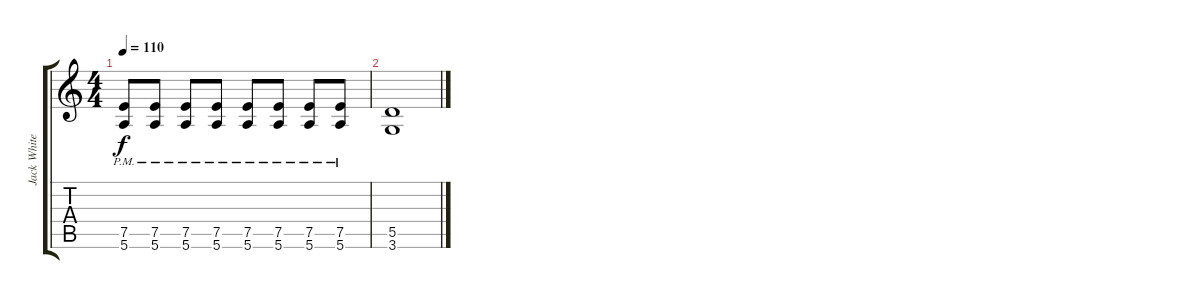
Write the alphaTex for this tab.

\track ("Jack White (Guitar)" "Jack White") {instrument distortionguitar}
\staff {score tabs}
\tuning (E4 B3 G3 D3 A2 E2) {hide}
\ts (4 4)
\tempo 110
\clef g2
\ks c
(7.5{pm} 5.6{pm}).8{dy f} (7.5{pm} 5.6{pm}).8 (7.5{pm} 5.6{pm}).8 (7.5{pm} 5.6{pm}).8 (7.5{pm} 5.6{pm}).8 (7.5{pm} 5.6{pm}).8 (7.5{pm} 5.6{pm}).8 (7.5{pm} 5.6{pm}).8 |
(5.5 3.6).1{volume 1}
